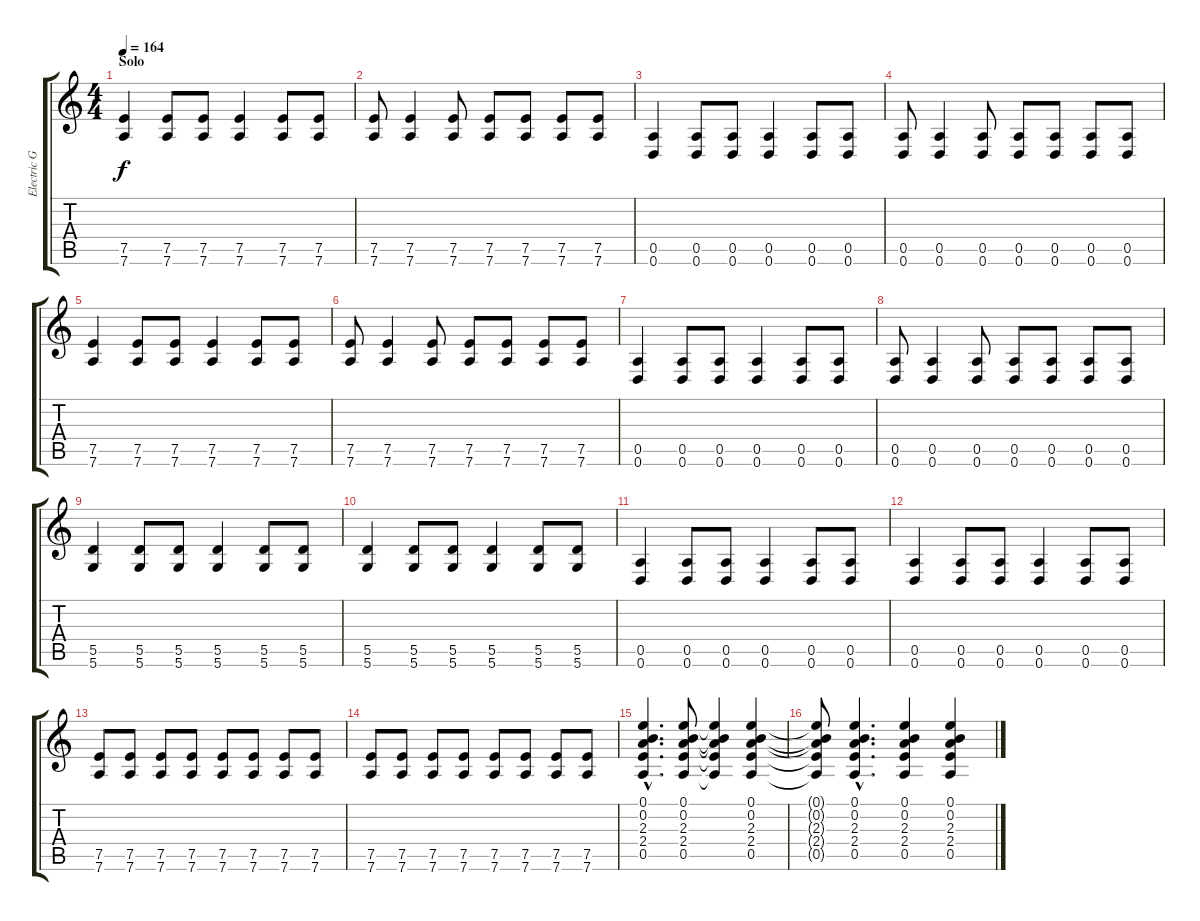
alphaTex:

\track ("Electric Guitar" "Electric G") {instrument distortionguitar}
\staff {score tabs}
\tuning (E4 B3 G3 D3 A2 D2) {hide}
\ts (4 4)
\section ("" "Solo")
\tempo 164
\clef g2
\ks c
(7.5 7.6).4{dy f volume 9} (7.5 7.6).8 (7.5 7.6).8 (7.5 7.6).4 (7.5 7.6).8 (7.5 7.6).8 |
(7.5 7.6).8 (7.5 7.6).4 (7.5 7.6).8 (7.5 7.6).8 (7.5 7.6).8 (7.5 7.6).8 (7.5 7.6).8 |
(0.5 0.6).4 (0.5 0.6).8 (0.5 0.6).8 (0.5 0.6).4 (0.5 0.6).8 (0.5 0.6).8 |
(0.5 0.6).8 (0.5 0.6).4 (0.5 0.6).8 (0.5 0.6).8 (0.5 0.6).8 (0.5 0.6).8 (0.5 0.6).8 |
(7.5 7.6).4 (7.5 7.6).8 (7.5 7.6).8 (7.5 7.6).4 (7.5 7.6).8 (7.5 7.6).8 |
(7.5 7.6).8 (7.5 7.6).4 (7.5 7.6).8 (7.5 7.6).8 (7.5 7.6).8 (7.5 7.6).8 (7.5 7.6).8 |
(0.5 0.6).4 (0.5 0.6).8 (0.5 0.6).8 (0.5 0.6).4 (0.5 0.6).8 (0.5 0.6).8 |
(0.5 0.6).8 (0.5 0.6).4 (0.5 0.6).8 (0.5 0.6).8 (0.5 0.6).8 (0.5 0.6).8 (0.5 0.6).8 |
(5.5 5.6).4 (5.5 5.6).8 (5.5 5.6).8 (5.5 5.6).4 (5.5 5.6).8 (5.5 5.6).8 |
(5.5 5.6).4 (5.5 5.6).8 (5.5 5.6).8 (5.5 5.6).4 (5.5 5.6).8 (5.5 5.6).8 |
(0.5 0.6).4 (0.5 0.6).8 (0.5 0.6).8 (0.5 0.6).4 (0.5 0.6).8 (0.5 0.6).8 |
(0.5 0.6).4 (0.5 0.6).8 (0.5 0.6).8 (0.5 0.6).4 (0.5 0.6).8 (0.5 0.6).8 |
(7.5 7.6).8 (7.5 7.6).8 (7.5 7.6).8 (7.5 7.6).8 (7.5 7.6).8 (7.5 7.6).8 (7.5 7.6).8 (7.5 7.6).8 |
(7.5 7.6).8 (7.5 7.6).8 (7.5 7.6).8 (7.5 7.6).8 (7.5 7.6).8 (7.5 7.6).8 (7.5 7.6).8 (7.5 7.6).8 |
(0.1{hac} 0.2{hac} 2.3{hac} 2.4{hac} 0.5{hac}).4{d} (0.1 0.2 2.3 2.4 0.5).8 (0.1{t} 0.2{t} 2.3{t} 2.4{t} 0.5{t}).4 (0.1 0.2 2.3 2.4 0.5).4 |
(0.1{t} 0.2{t} 2.3{t} 2.4{t} 0.5{t}).8 (0.1{hac} 0.2{hac} 2.3{hac} 2.4{hac} 0.5{hac}).4{d} (0.1 0.2 2.3 2.4 0.5).4 (0.1 0.2 2.3 2.4 0.5).4
